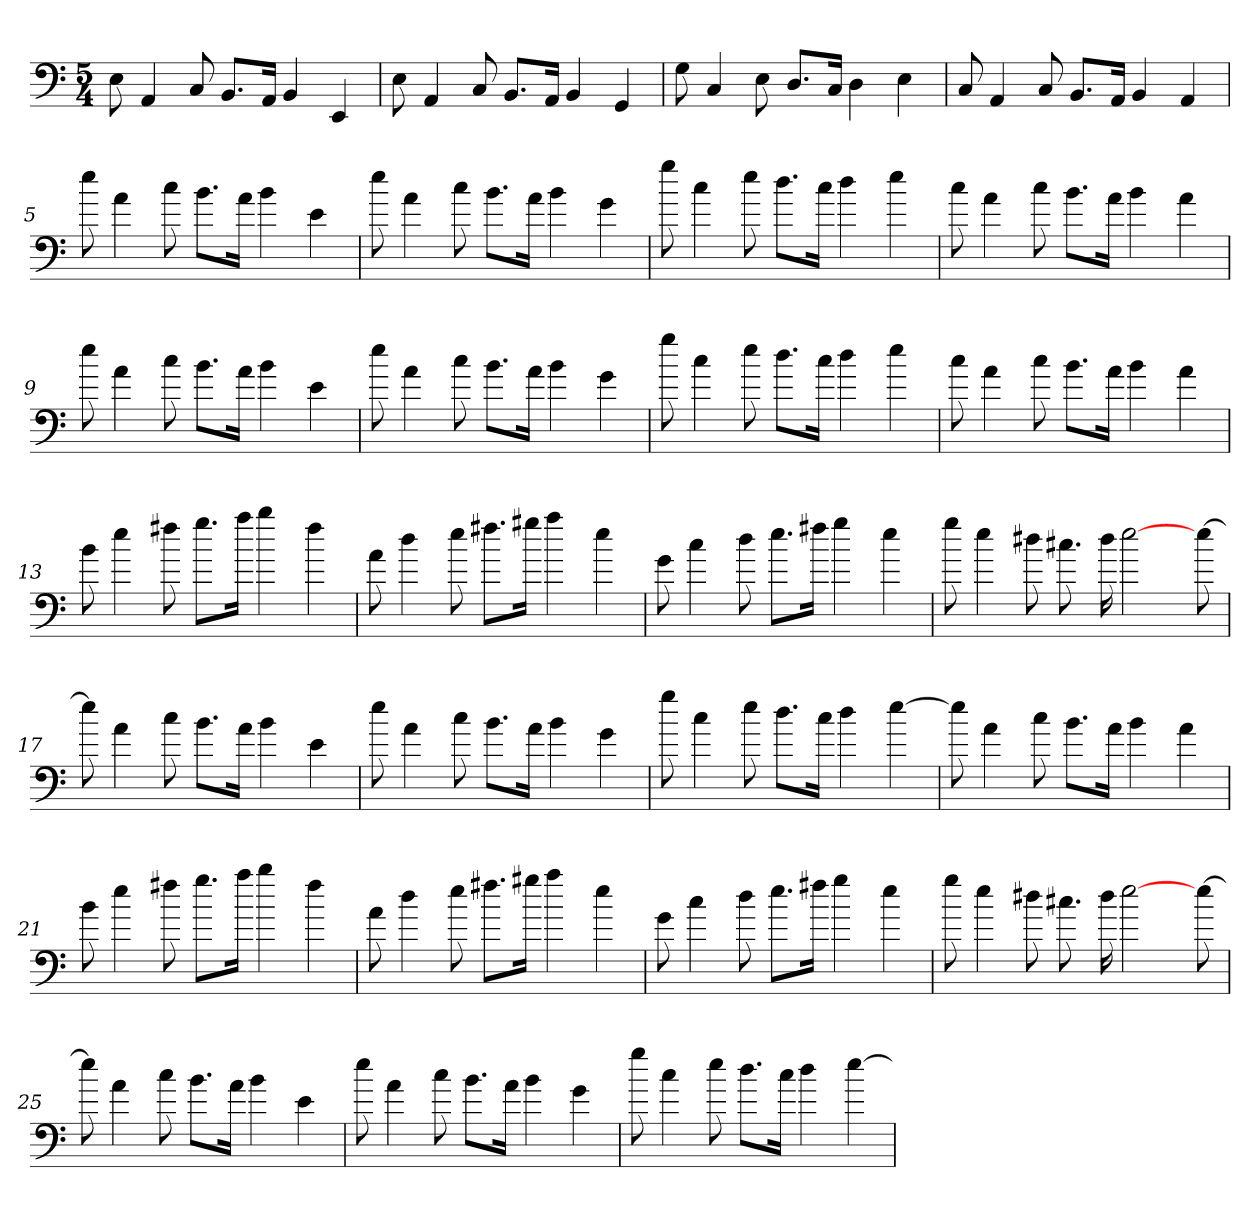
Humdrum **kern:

**kern
*part1
*staff1
*clefF4
*k[]
*C:
*M5/4
=1
8E
4AA
8C
8.BB/L
16AA/Jk
4BB
4EE
=2
8E
4AA
8C
8.BB/L
16AA/Jk
4BB
4GG
=3
8G
4C
8E
8.D/L
16C/Jk
4D
4E
=4
8C
4AA
8C
8.BB/L
16AA/Jk
4BB
4AA
=5
8ee
4a
8cc
8.b\L
16a\Jk
4b
4e
=6
8ee
4a
8cc
8.b\L
16a\Jk
4b
4g
=7
8gg
4cc
8ee
8.dd\L
16cc\Jk
4dd
4ee
=8
8cc
4a
8cc
8.b\L
16a\Jk
4b
4a
=9
8ee
4a
8cc
8.b\L
16a\Jk
4b
4e
=10
8ee
4a
8cc
8.b\L
16a\Jk
4b
4g
=11
8gg
4cc
8ee
8.dd\L
16cc\Jk
4dd
4ee
=12
8cc
4a
8cc
8.b\L
16a\Jk
4b
4a
=13
8b
4ee
8ff#X
8.gg\L
16aa\Jk
4bb
4ff#
=14
8a
4dd
8ee
8.ff#X\L
16gg#X\Jk
4aa
4ee
=15
8g
4cc
8dd
8.ee\L
16ff#X\Jk
4gg
4ee
=16
8gg
4ee
8dd#X
8.cc#X
16dd#
[2ee
[8ee
=17
8ee]
4a
8cc
8.b\L
16a\Jk
4b
4e
=18
8ee
4a
8cc
8.b\L
16a\Jk
4b
4g
=19
8gg
4cc
8ee
8.dd\L
16cc\Jk
4dd
[4ee
=20
8ee]
4a
8cc
8.b\L
16a\Jk
4b
4a
=21
8b
4ee
8ff#X
8.gg\L
16aa\Jk
4bb
4ff#
=22
8a
4dd
8ee
8.ff#X\L
16gg#X\Jk
4aa
4ee
=23
8g
4cc
8dd
8.ee\L
16ff#X\Jk
4gg
4ee
=24
8gg
4ee
8dd#X
8.cc#X
16dd#
[2ee
[8ee
=25
8ee]
4a
8cc
8.b\L
16a\Jk
4b
4e
=26
8ee
4a
8cc
8.b\L
16a\Jk
4b
4g
=27
8gg
4cc
8ee
8.dd\L
16cc\Jk
4dd
[4ee
=
*-
